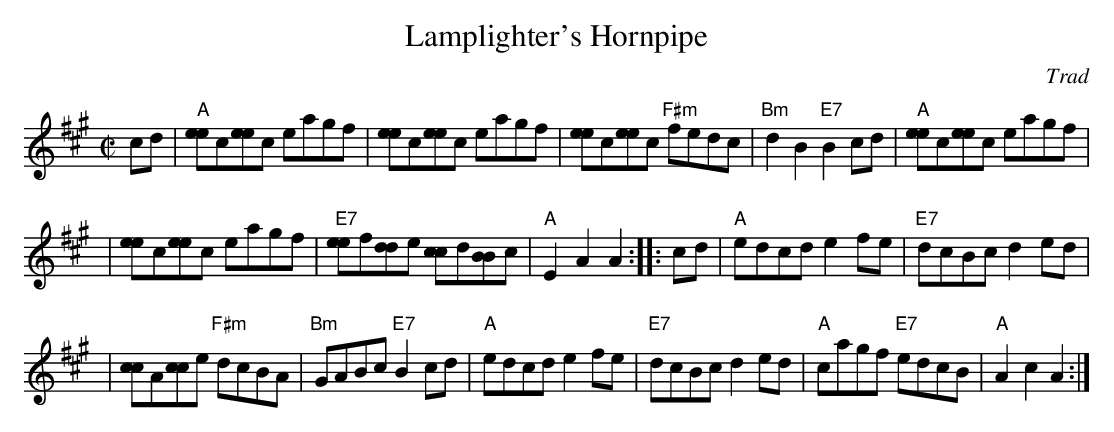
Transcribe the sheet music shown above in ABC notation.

X:1
T: Lamplighter's Hornpipe
O: Trad
M: C|
L: 1/8
K: A
cd \
| "A"[ee]c[ee]c eagf | [ee]c[ee]c eagf | [ee]c[ee]c "F#m"fedc | "Bm"d2B2 "E7"B2cd | "A"[ee]c[ee]c eagf |
| [ee]c[ee]c eagf | "E7"[ee]f[dd]e [cc]d[BB]c | "A"E2A2 A2 :: cd | "A"edcd e2fe | "E7"dcBc d2ed |
| [cc]A[cc]e "F#m"dcBA | "Bm"GABc "E7"B2cd | "A"edcd e2fe | "E7"dcBc d2ed | "A"cagf "E7"edcB | "A"A2c2 A2 :|
